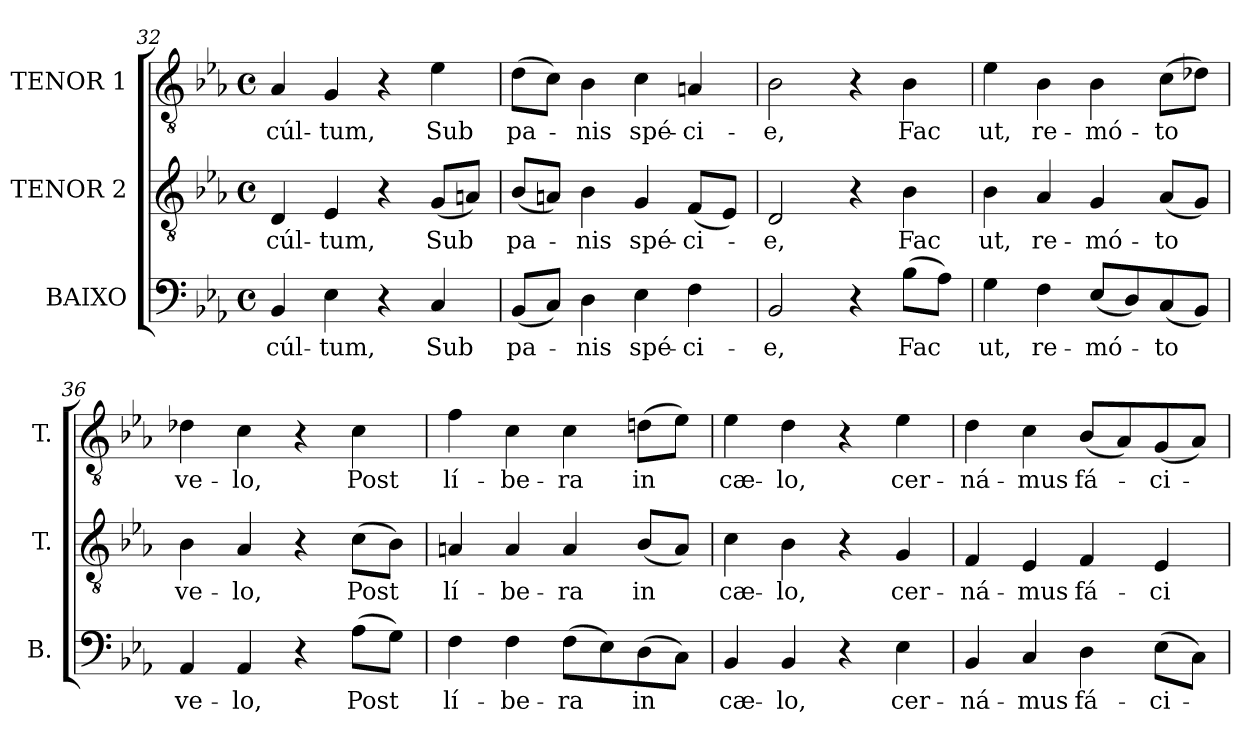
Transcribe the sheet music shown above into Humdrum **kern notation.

**kern	**text	**kern	**text	**kern	**text
*part3	*part3	*part2	*part2	*part1	*part1
*staff3	*staff3	*staff2	*staff2	*staff1	*staff1
*I"BAIXO	*	*I"TENOR 2	*	*I"TENOR 1	*
*I'B.	*	*I'T.	*	*I'T.	*
!!LO:LB:g=z
*clefF4	*	*clefGv2	*	*clefGv2	*
*	*	*ITrd7c12	*	*ITrd7c12	*
*k[b-e-a-]	*	*k[b-e-a-]	*	*k[b-e-a-]	*
*E-:	*	*E-:	*	*E-:	*
*M4/4	*	*M4/4	*	*M4/4	*
*met(c)	*	*met(c)	*	*met(c)	*
=32	=32	=32	=32	=32	=32
!	!LO:LY:b:color=#000000	!	!	!	!
!	!	!	!LO:LY:b:color=#000000	!	!
!	!	!	!	!	!LO:LY:b:color=#000000
4BB-i/	-cúl-	4DDi/	-cúl-	4AA-i/	-cúl-
!	!LO:LY:b:color=#000000	!	!	!	!
!	!	!	!LO:LY:b:color=#000000	!	!
!	!	!	!	!	!LO:LY:b:color=#000000
4E-i\	-tum,	4EE-i/	-tum,	4GGi/	-tum,
4r	.	4r	.	4r	.
!	!LO:LY:b:color=#000000	!	!	!	!
!	!	!	!LO:LY:b:color=#000000	!	!
!	!	!	!	!	!LO:LY:b:color=#000000
4Ci/	Sub	(8GGi/L	Sub	4E-i\	Sub
.	.	8AAni/J)	.	.	.
=33	=33	=33	=33	=33	=33
!	!LO:LY:b:color=#000000	!	!	!	!
!	!	!	!LO:LY:b:color=#000000	!	!
!	!	!	!	!	!LO:LY:b:color=#000000
(8BB-i/L	pa-	(8BB-i/L	pa-	(8Di\L	pa-
8Ci/J)	.	8AAni/J)	.	8Ci\J)	.
!	!LO:LY:b:color=#000000	!	!	!	!
!	!	!	!LO:LY:b:color=#000000	!	!
!	!	!	!	!	!LO:LY:b:color=#000000
4Di\	-nis	4BB-i\	-nis	4BB-i\	-nis
!	!LO:LY:b:color=#000000	!	!	!	!
!	!	!	!LO:LY:b:color=#000000	!	!
!	!	!	!	!	!LO:LY:b:color=#000000
4E-i\	spé-	4GGi/	spé-	4Ci\	spé-
!	!LO:LY:b:color=#000000	!	!	!	!
!	!	!	!LO:LY:b:color=#000000	!	!
!	!	!	!	!	!LO:LY:b:color=#000000
4Fi\	-ci-	(8FFi/L	-ci-	4AAni/	-ci-
.	.	8EE-i/J)	.	.	.
=34	=34	=34	=34	=34	=34
!	!LO:LY:b:color=#000000	!	!	!	!
!	!	!	!LO:LY:b:color=#000000	!	!
!	!	!	!	!	!LO:LY:b:color=#000000
2BB-i/	-e,	2DDi/	-e,	2BB-i\	-e,
4r	.	4r	.	4r	.
!	!LO:LY:b:color=#000000	!	!	!	!
!	!	!	!LO:LY:b:color=#000000	!	!
!	!	!	!	!	!LO:LY:b:color=#000000
(8B-i\L	Fac	4BB-i\	Fac	4BB-i\	Fac
8A-i\J)	.	.	.	.	.
=35	=35	=35	=35	=35	=35
!	!LO:LY:b:color=#000000	!	!	!	!
!	!	!	!LO:LY:b:color=#000000	!	!
!	!	!	!	!	!LO:LY:b:color=#000000
4Gi\	ut,	4BB-i\	ut,	4E-i\	ut,
!	!LO:LY:b:color=#000000	!	!	!	!
!	!	!	!LO:LY:b:color=#000000	!	!
!	!	!	!	!	!LO:LY:b:color=#000000
4Fi\	re-	4AA-i/	re-	4BB-i\	re-
!	!LO:LY:b:color=#000000	!	!	!	!
!	!	!	!LO:LY:b:color=#000000	!	!
!	!	!	!	!	!LO:LY:b:color=#000000
(8E-i/L	-mó-	4GGi/	-mó-	4BB-i\	-mó-
8Di/)	.	.	.	.	.
!	!LO:LY:b:color=#000000	!	!	!	!
!	!	!	!LO:LY:b:color=#000000	!	!
!	!	!	!	!	!LO:LY:b:color=#000000
(8Ci/	-to	(8AA-i/L	-to	(8Ci\L	-to
8BB-i/J)	.	8GGi/J)	.	8D-Xi\J)	.
=36	=36	=36	=36	=36	=36
!	!LO:LY:b:color=#000000	!	!	!	!
!	!	!	!LO:LY:b:color=#000000	!	!
!	!	!	!	!	!LO:LY:b:color=#000000
4AA-i/	ve-	4BB-i\	ve-	4D-Xi\	ve-
!	!LO:LY:b:color=#000000	!	!	!	!
!	!	!	!LO:LY:b:color=#000000	!	!
!	!	!	!	!	!LO:LY:b:color=#000000
4AA-i/	-lo,	4AA-i/	-lo,	4Ci\	-lo,
4r	.	4r	.	4r	.
!	!LO:LY:b:color=#000000	!	!	!	!
!	!	!	!LO:LY:b:color=#000000	!	!
!	!	!	!	!	!LO:LY:b:color=#000000
(8A-i\L	Post	(8Ci\L	Post	4Ci\	Post
8Gi\J)	.	8BB-i\J)	.	.	.
=37	=37	=37	=37	=37	=37
!	!LO:LY:b:color=#000000	!	!	!	!
!	!	!	!LO:LY:b:color=#000000	!	!
!	!	!	!	!	!LO:LY:b:color=#000000
4Fi\	lí-	4AAni/	lí-	4Fi\	lí-
!	!LO:LY:b:color=#000000	!	!	!	!
!	!	!	!LO:LY:b:color=#000000	!	!
!	!	!	!	!	!LO:LY:b:color=#000000
4Fi\	-be-	4AAi/	-be-	4Ci\	-be-
!	!LO:LY:b:color=#000000	!	!	!	!
!	!	!	!LO:LY:b:color=#000000	!	!
!	!	!	!	!	!LO:LY:b:color=#000000
(8Fi\L	-ra	4AAi/	-ra	4Ci\	-ra
8E-i\)	.	.	.	.	.
!	!LO:LY:b:color=#000000	!	!	!	!
!	!	!	!LO:LY:b:color=#000000	!	!
!	!	!	!	!	!LO:LY:b:color=#000000
(8Di\	in	(8BB-i/L	in	(8Dni\L	in
8Ci\J)	.	8AAi/J)	.	8E-i\J)	.
!!LO:LB:g=z
=38	=38	=38	=38	=38	=38
!	!LO:LY:b:color=#000000	!	!	!	!
!	!	!	!LO:LY:b:color=#000000	!	!
!	!	!	!	!	!LO:LY:b:color=#000000
4BB-i/	cæ-	4Ci\	cæ-	4E-i\	cæ-
!	!LO:LY:b:color=#000000	!	!	!	!
!	!	!	!LO:LY:b:color=#000000	!	!
!	!	!	!	!	!LO:LY:b:color=#000000
4BB-i/	-lo,	4BB-i\	-lo,	4Di\	-lo,
4r	.	4r	.	4r	.
!	!LO:LY:b:color=#000000	!	!	!	!
!	!	!	!LO:LY:b:color=#000000	!	!
!	!	!	!	!	!LO:LY:b:color=#000000
4E-i\	cer-	4GGi/	cer-	4E-i\	cer-
=39	=39	=39	=39	=39	=39
!	!LO:LY:b:color=#000000	!	!	!	!
!	!	!	!LO:LY:b:color=#000000	!	!
!	!	!	!	!	!LO:LY:b:color=#000000
4BB-i/	-ná-	4FFi/	-ná-	4Di\	-ná-
!	!LO:LY:b:color=#000000	!	!	!	!
!	!	!	!LO:LY:b:color=#000000	!	!
!	!	!	!	!	!LO:LY:b:color=#000000
4Ci/	-mus	4EE-i/	-mus	4Ci\	-mus
!	!LO:LY:b:color=#000000	!	!	!	!
!	!	!	!LO:LY:b:color=#000000	!	!
!	!	!	!	!	!LO:LY:b:color=#000000
4Di\	fá-	4FFi/	fá-	(8BB-i/L	fá-
.	.	.	.	8AA-i/)	.
!	!LO:LY:b:color=#000000	!	!	!	!
!	!	!	!LO:LY:b:color=#000000	!	!
!	!	!	!	!	!LO:LY:b:color=#000000
(8E-i\L	-ci-	4EE-i/	-ci-	(8GGi/	-ci-
8Ci\J)	.	.	.	8AA-i/J)	.
=	=	=	=	=	=
*-	*-	*-	*-	*-	*-
